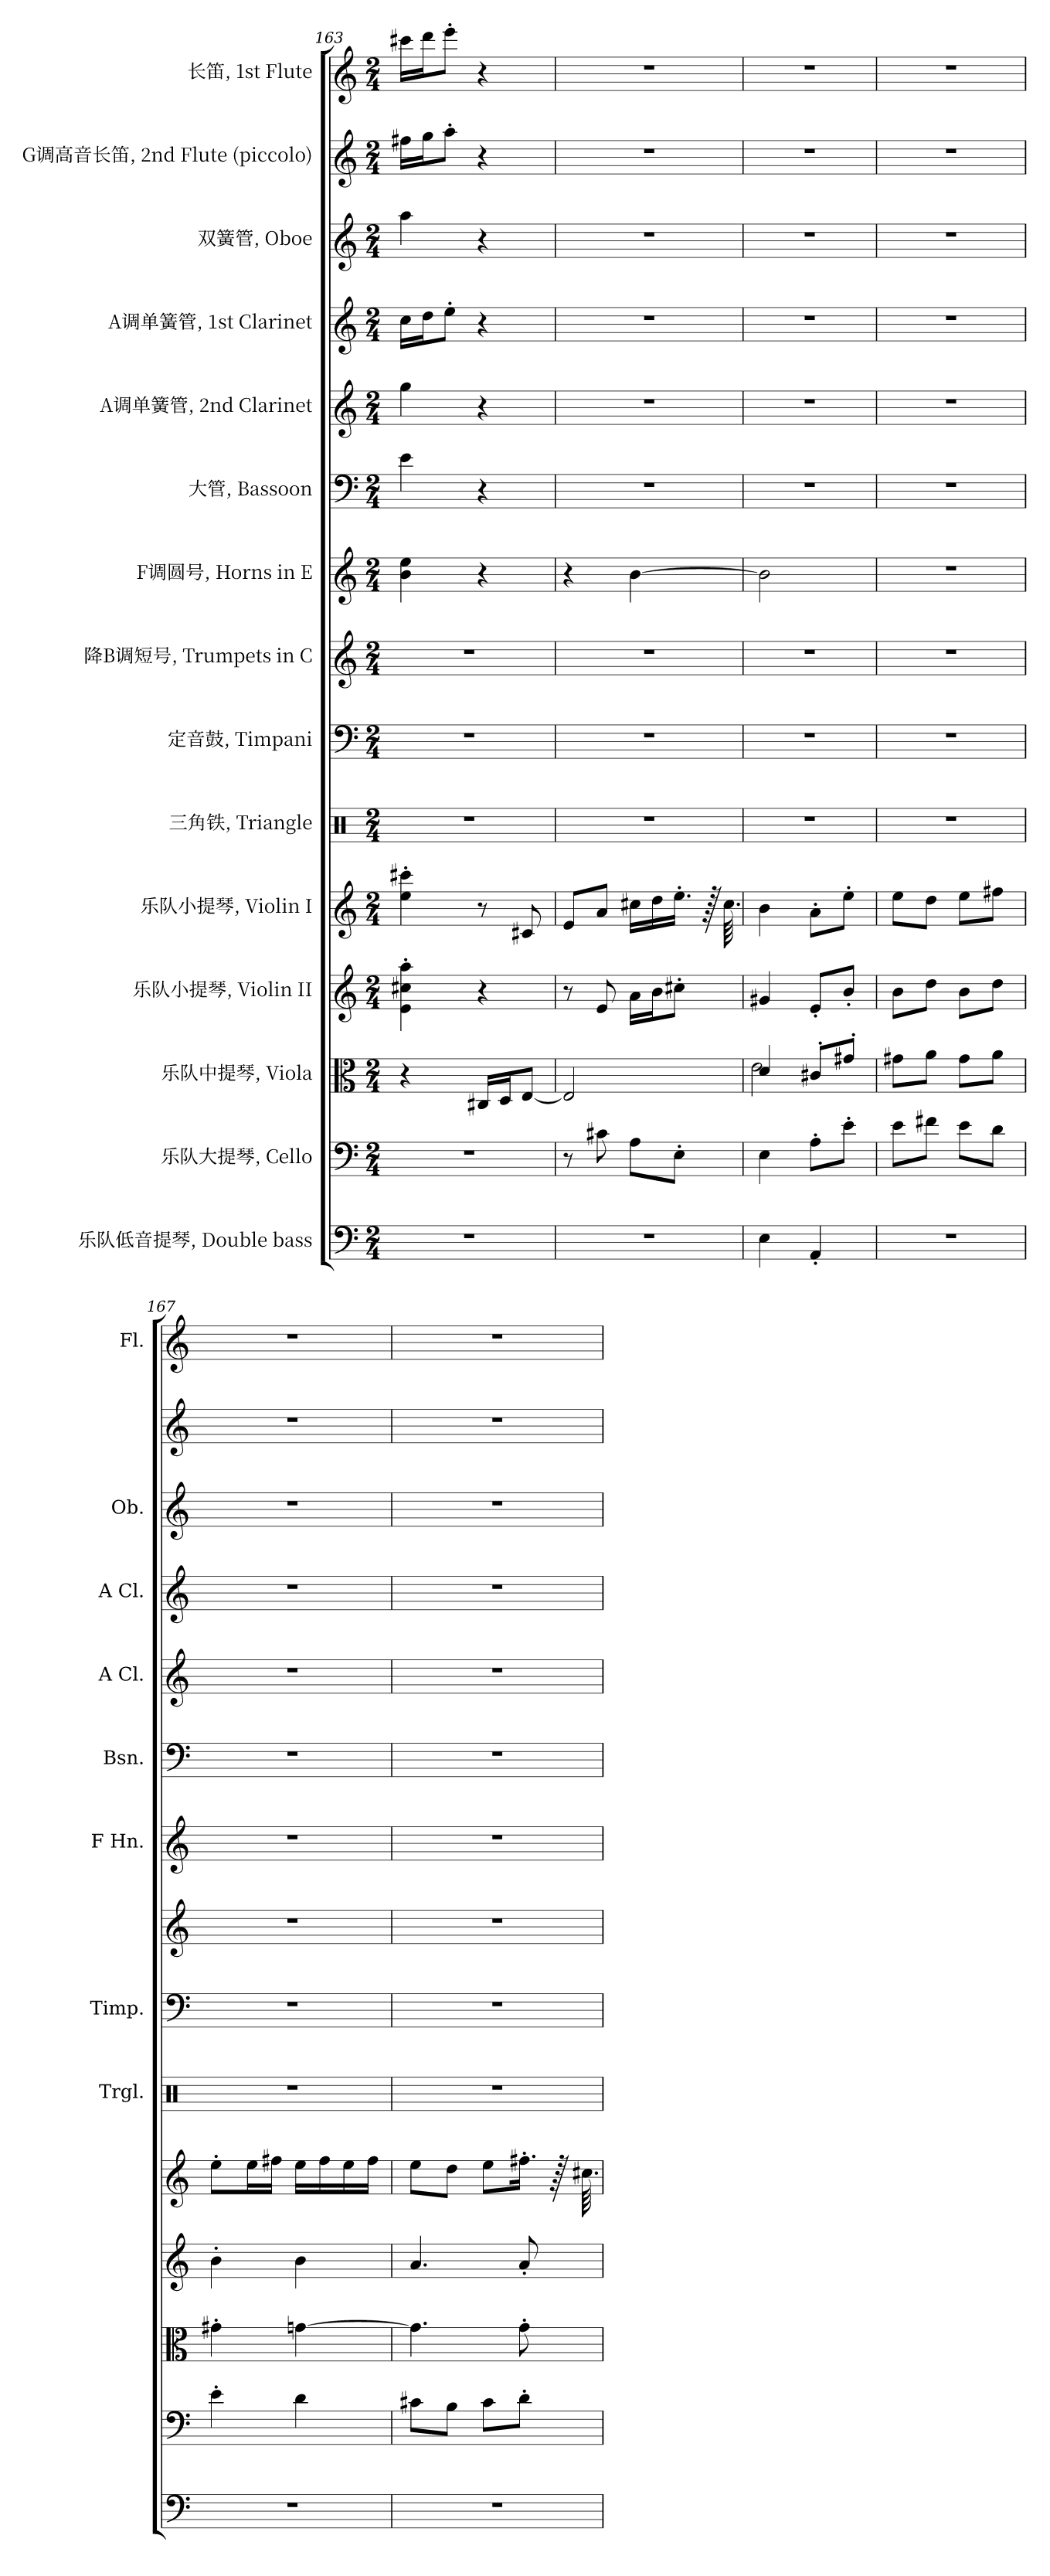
**kern	**kern	**kern	**kern	**kern	**kern	**kern	**kern	**kern	**kern	**kern	**kern	**kern	**kern	**kern
*part15	*part14	*part13	*part12	*part11	*part10	*part9	*part8	*part7	*part6	*part5	*part4	*part3	*part2	*part1
*staff15	*staff14	*staff13	*staff12	*staff11	*staff10	*staff9	*staff8	*staff7	*staff6	*staff5	*staff4	*staff3	*staff2	*staff1
*I"乐队低音提琴, Double bass	*I"乐队大提琴, Cello	*I"乐队中提琴, Viola	*I"乐队小提琴, Violin II	*I"乐队小提琴, Violin I	*I"三角铁, Triangle	*I"定音鼓, Timpani	*I"降B调短号, Trumpets in C	*I"F调圆号, Horns in E	*I"大管, Bassoon	*I"A调单簧管, 2nd Clarinet	*I"A调单簧管, 1st Clarinet	*I"双簧管, Oboe	*I"G调高音长笛, 2nd Flute (piccolo)	*I"长笛, 1st Flute
*	*	*	*	*	*I'Trgl.	*I'Timp.	*	*I'F Hn.	*I'Bsn.	*I'A Cl.	*I'A Cl.	*I'Ob.	*	*I'Fl.
!!LO:PB:g=z
*clefF4	*clefF4	*clefC3	*clefG2	*clefG2	*clefX	*clefF4	*clefG2	*clefG2	*clefF4	*clefG2	*clefG2	*clefG2	*clefG2	*clefG2
*ITrd7c12	*	*	*	*	*	*	*ITrd1c2	*ITrd4c7	*	*ITrd2c3	*ITrd2c3	*	*ITrd-4c-7	*
*k[]	*k[]	*k[]	*k[]	*k[]	*k[]	*k[]	*k[b-e-]	*k[b-]	*k[]	*k[f#c#g#]	*k[f#c#g#]	*k[]	*k[f#]	*k[]
*M2/4	*M2/4	*M2/4	*M2/4	*M2/4	*M2/4	*M2/4	*M2/4	*M2/4	*M2/4	*M2/4	*M2/4	*M2/4	*M2/4	*M2/4
=163	=163	=163	=163	=163	=163	=163	=163	=163	=163	=163	=163	=163	=163	=163
2r	2r	4r	4e\' 4cc#X\' 4aa\'	4ee\' 4ccc#X\'	2r	2r	2r	4e\ 4a\	4e\	4ee\	16a\LL	4aa\	16ccc#X\LL	16ccc#X\LL
.	.	.	.	.	.	.	.	.	.	.	16b\J	.	16ddd\J	16ddd\J
.	.	.	.	.	.	.	.	.	.	.	8cc#'\J	.	8eee'\J	8eee'\J
.	.	16C#X/LL	4r	8r	.	.	.	4r	4r	4r	4r	4r	4r	4r
.	.	16D/J	.	.	.	.	.	.	.	.	.	.	.	.
.	.	[8E/J	.	8c#X/	.	.	.	.	.	.	.	.	.	.
=164	=164	=164	=164	=164	=164	=164	=164	=164	=164	=164	=164	=164	=164	=164
2r	8r	2E/]	8r	8e/L	2r	2r	2r	4r	2r	2r	2r	2r	2r	2r
.	8c#X\	.	8e/	8a/J	.	.	.	.	.	.	.	.	.	.
.	8A\L	.	16a\LL	16cc#X\LL	.	.	.	[4e\	.	.	.	.	.	.
.	.	.	16b\J	16dd\	.	.	.	.	.	.	.	.	.	.
.	8E'\J	.	8cc#X'\J	16.ee'\JJ	.	.	.	.	.	.	.	.	.	.
.	.	.	.	128r	.	.	.	.	.	.	.	.	.	.
.	.	.	.	64.cc#\	.	.	.	.	.	.	.	.	.	.
=165	=165	=165	=165	=165	=165	=165	=165	=165	=165	=165	=165	=165	=165	=165
*	*	*^	*	*	*	*	*	*	*	*	*	*	*	*
4EE\	4E\	4d/	2e\	4g#X/	4b\	2r	2r	2r	2e\]	2r	2r	2r	2r	2r	2r
4AAA'/	8A'\L	8c#X'/L	.	8e'/L	8a'\L	.	.	.	.	.	.	.	.	.	.
.	8e'\J	8g#X'/J	.	8b'/J	8ee'\J	.	.	.	.	.	.	.	.	.	.
*	*	*v	*v	*	*	*	*	*	*	*	*	*	*	*	*
=166	=166	=166	=166	=166	=166	=166	=166	=166	=166	=166	=166	=166	=166	=166
2r	8e\L	8g#X\L	8b\L	8ee\L	2r	2r	2r	2r	2r	2r	2r	2r	2r	2r
.	8f#X\J	8a\J	8dd\J	8dd\J	.	.	.	.	.	.	.	.	.	.
.	8e\L	8g#\L	8b\L	8ee\L	.	.	.	.	.	.	.	.	.	.
.	8d\J	8a\J	8dd\J	8ff#X\J	.	.	.	.	.	.	.	.	.	.
=167	=167	=167	=167	=167	=167	=167	=167	=167	=167	=167	=167	=167	=167	=167
2r	4e'\	4g#X'\	4b'\	8ee'\L	2r	2r	2r	2r	2r	2r	2r	2r	2r	2r
.	.	.	.	16ee\L	.	.	.	.	.	.	.	.	.	.
.	.	.	.	16ff#X\JJ	.	.	.	.	.	.	.	.	.	.
.	4d\	[4gn\	4b\	16ee\LL	.	.	.	.	.	.	.	.	.	.
.	.	.	.	16ff#\	.	.	.	.	.	.	.	.	.	.
.	.	.	.	16ee\	.	.	.	.	.	.	.	.	.	.
.	.	.	.	16ff#\JJ	.	.	.	.	.	.	.	.	.	.
!!LO:PB:g=z
=168	=168	=168	=168	=168	=168	=168	=168	=168	=168	=168	=168	=168	=168	=168
2r	8c#X\L	4.g\]	4.a/	8ee\L	2r	2r	2r	2r	2r	2r	2r	2r	2r	2r
.	8B\J	.	.	8dd\J	.	.	.	.	.	.	.	.	.	.
.	8c#\L	.	.	8ee\L	.	.	.	.	.	.	.	.	.	.
.	8d'\J	8g'\	8a'/	16.ff#X'\Jk	.	.	.	.	.	.	.	.	.	.
.	.	.	.	128r	.	.	.	.	.	.	.	.	.	.
.	.	.	.	64.cc#X\	.	.	.	.	.	.	.	.	.	.
=	=	=	=	=	=	=	=	=	=	=	=	=	=	=
*-	*-	*-	*-	*-	*-	*-	*-	*-	*-	*-	*-	*-	*-	*-
